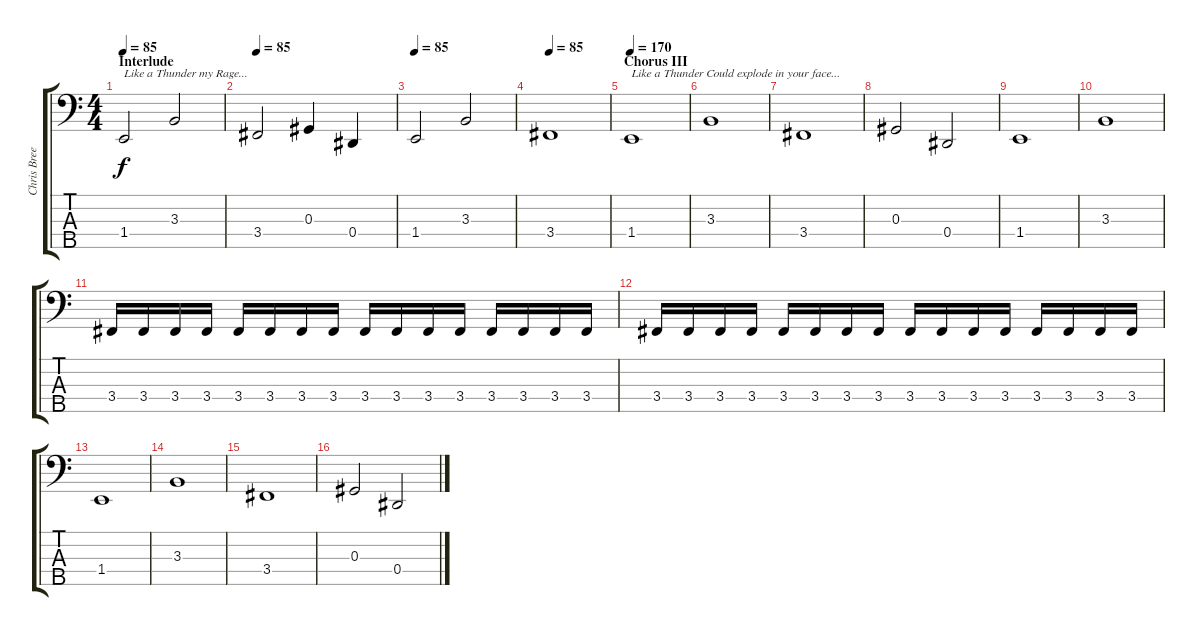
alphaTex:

\track ("Chris Breeze" "Chris Bree") {instrument electricbassfinger}
\staff {score tabs}
\tuning (Gb2 Db2 Ab1 Eb1 Bb0) {hide}
\ts (4 4)
\section ("" "Interlude")
\tempo 85
\clef f4
\ks c
1.4.2{txt "Like a Thunder my Rage..." dy f volume 4} 3.3.2 |
\tempo 85
3.4.2 0.3.4 0.4.4 |
\tempo 85
1.4.2 3.3.2 |
\tempo 85
3.4.1 |
\section ("" "Chorus III")
\tempo 170
1.4.1{txt "Like a Thunder Could explode in your face..." volume 16} |
3.3.1 |
3.4.1 |
0.3.2 0.4.2 |
1.4.1 |
3.3.1 |
3.4.16 3.4.16 3.4.16 3.4.16 3.4.16 3.4.16 3.4.16 3.4.16 3.4.16 3.4.16 3.4.16 3.4.16 3.4.16 3.4.16 3.4.16 3.4.16 |
3.4.16 3.4.16 3.4.16 3.4.16 3.4.16 3.4.16 3.4.16 3.4.16 3.4.16 3.4.16 3.4.16 3.4.16 3.4.16 3.4.16 3.4.16 3.4.16 |
1.4.1 |
3.3.1 |
3.4.1 |
0.3.2 0.4.2
